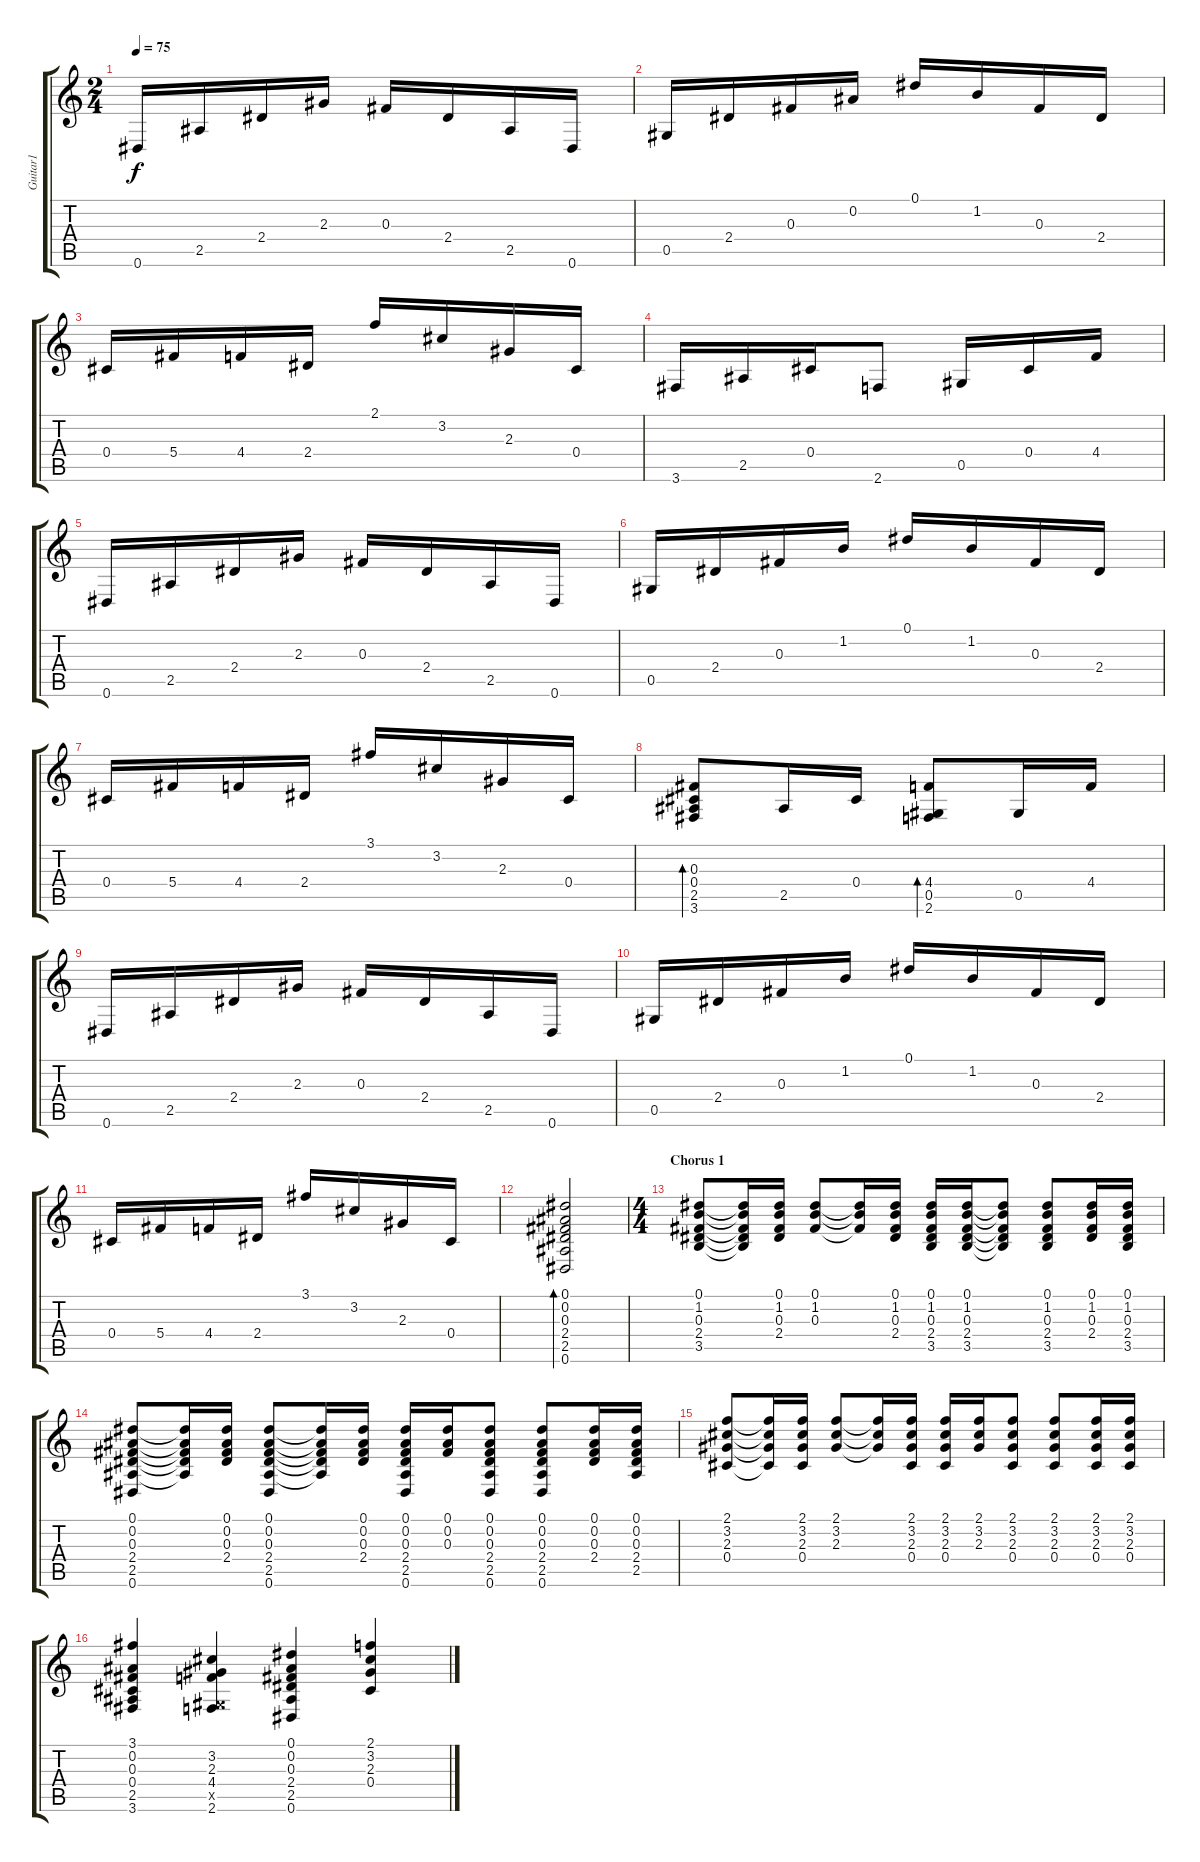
\track ("Guitar1" "Guitar1") {instrument acousticguitarsteel}
\staff {score tabs}
\tuning (Eb4 Bb3 Gb3 Db3 Ab2 Eb2) {hide}
\ts (2 4)
\tempo 75
\clef g2
\ks c
0.6.16{dy f} 2.5.16 2.4.16 2.3.16 0.3.16 2.4.16 2.5.16 0.6.16 |
0.5.16 2.4.16 0.3.16 0.2.16 0.1.16 1.2.16 0.3.16 2.4.16 |
0.4.16 5.4.16 4.4.16 2.4.16 2.1.16 3.2.16 2.3.16 0.4.16 |
3.6.16 2.5.16 0.4.16 2.6.8 0.5.16 0.4.16 4.4.16 |
0.6.16 2.5.16 2.4.16 2.3.16 0.3.16 2.4.16 2.5.16 0.6.16 |
0.5.16 2.4.16 0.3.16 1.2.16 0.1.16 1.2.16 0.3.16 2.4.16 |
0.4.16 5.4.16 4.4.16 2.4.16 3.1.16 3.2.16 2.3.16 0.4.16 |
(0.3 0.4 2.5 3.6).8{bd 120} 2.5.16 0.4.16 (4.4 0.5 2.6).8{bd 120} 0.5.16 4.4.16 |
0.6.16 2.5.16 2.4.16 2.3.16 0.3.16 2.4.16 2.5.16 0.6.16 |
0.5.16 2.4.16 0.3.16 1.2.16 0.1.16 1.2.16 0.3.16 2.4.16 |
0.4.16 5.4.16 4.4.16 2.4.16 3.1.16 3.2.16 2.3.16 0.4.16 |
(0.1 0.2 0.3 2.4 2.5 0.6).2{bd 60} |
\ts (4 4)
\section ("" "Chorus 1")
(0.1 1.2 0.3 2.4 3.5).8 (0.1{t} 1.2{t} 0.3{t} 2.4{t} 3.5{t}).16 (0.1 1.2 0.3 2.4).16 (0.1 1.2 0.3).8 (0.1{t} 1.2{t} 0.3{t}).16 (0.1 1.2 0.3 2.4).16 (0.1 1.2 0.3 2.4 3.5).16 (0.1 1.2 0.3 2.4 3.5).16 (0.1{t} 1.2{t} 0.3{t} 2.4{t} 3.5{t}).8 (0.1 1.2 0.3 2.4 3.5).8 (0.1 1.2 0.3 2.4).16 (0.1 1.2 0.3 2.4 3.5).16 |
(0.1 0.2 0.3 2.4 2.5 0.6).8 (0.1{t} 0.2{t} 0.3{t} 2.4{t} 2.5{t}).16 (0.1 0.2 0.3 2.4).16 (0.1 0.2 0.3 2.4 2.5 0.6).8 (0.1{t} 0.2{t} 0.3{t} 2.4{t} 2.5{t}).16 (0.1 0.2 0.3 2.4).16 (0.1 0.2 0.3 2.4 2.5 0.6).16 (0.1 0.2 0.3).16 (0.1 0.2 0.3 2.4 2.5 0.6).8 (0.1 0.2 0.3 2.4 2.5 0.6).8 (0.1 0.2 0.3 2.4).16 (0.1 0.2 0.3 2.4 2.5).16 |
(2.1 3.2 2.3 0.4).8 (2.1{t} 3.2{t} 2.3{t} 0.4{t}).16 (2.1 3.2 2.3 0.4).16 (2.1 3.2 2.3).8 (2.1{t} 3.2{t} 2.3{t}).16 (2.1 3.2 2.3 0.4).16 (2.1 3.2 2.3 0.4).16 (2.1 3.2 2.3).16 (2.1 3.2 2.3 0.4).8 (2.1 3.2 2.3 0.4).8 (2.1 3.2 2.3 0.4).16 (2.1 3.2 2.3 0.4).16 |
(3.1 0.2 0.3 0.4 2.5 3.6).4 (3.2 2.3 4.4 0.5{x} 2.6).4 (0.1 0.2 0.3 2.4 2.5 0.6).4 (2.1 3.2 2.3 0.4).4
